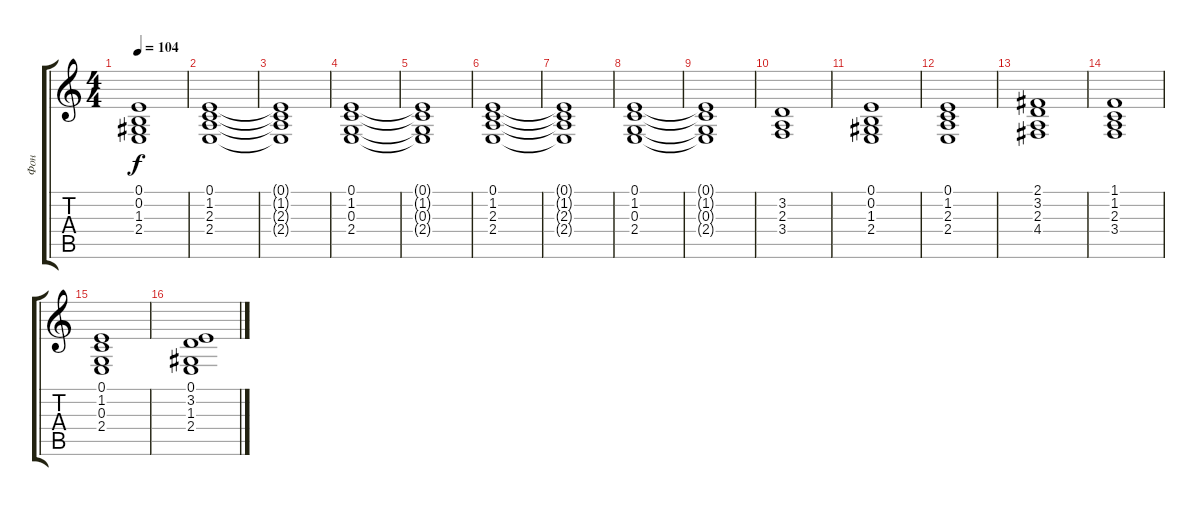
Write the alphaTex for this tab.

\track ("Фон" "Фон") {instrument pad2warm}
\staff {score tabs}
\tuning (E4 B3 G3 D3 A2 E2) {hide}
\ts (4 4)
\tempo 104
\clef g2
\ks c
(0.1{t} 0.2{t} 1.3{t} 2.4{t}).1{dy f} |
(0.1 1.2 2.3 2.4).1 |
(0.1{t} 1.2{t} 2.3{t} 2.4{t}).1 |
(0.1 1.2 0.3 2.4).1 |
(0.1{t} 1.2{t} 0.3{t} 2.4{t}).1 |
(0.1 1.2 2.3 2.4).1 |
(0.1{t} 1.2{t} 2.3{t} 2.4{t}).1 |
(0.1 1.2 0.3 2.4).1 |
(0.1{t} 1.2{t} 0.3{t} 2.4{t}).1 |
(3.2 2.3 3.4).1 |
(0.1 0.2 1.3 2.4).1 |
(0.1 1.2 2.3 2.4).1 |
(2.1 3.2 2.3 4.4).1 |
(1.1 1.2 2.3 3.4).1 |
(0.1 1.2 0.3 2.4).1 |
(0.1 3.2 1.3 2.4).1
